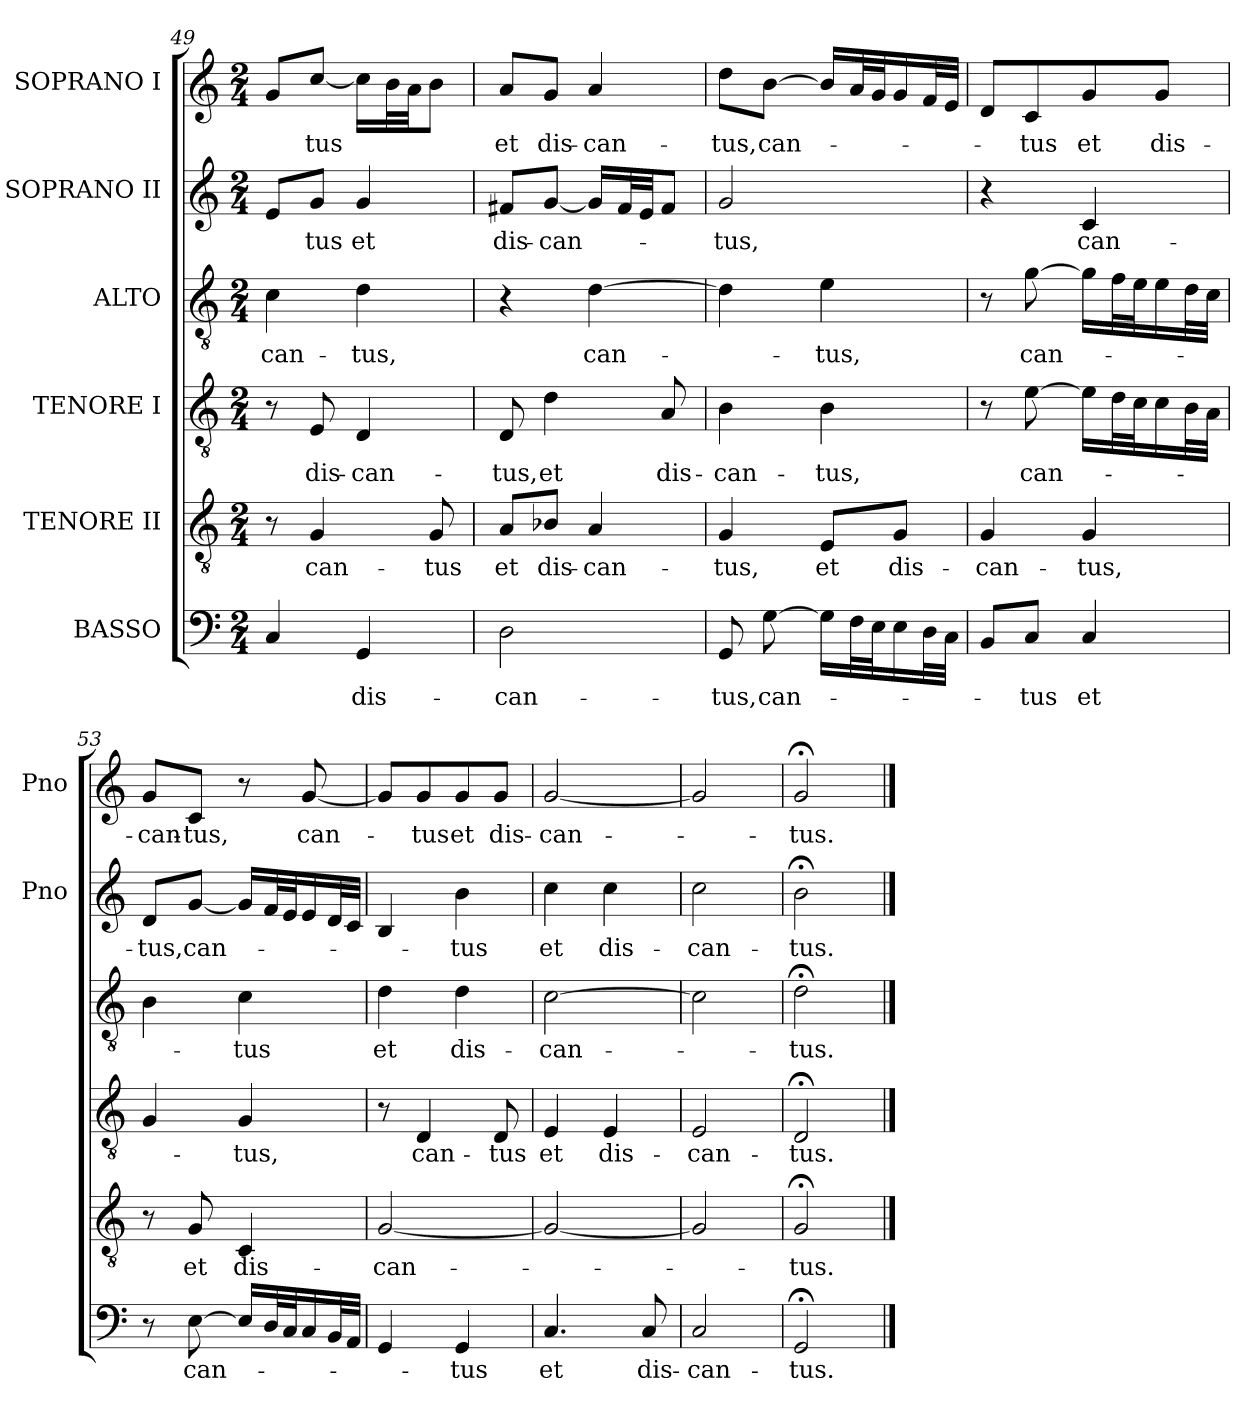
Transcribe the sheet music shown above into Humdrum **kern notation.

**kern	**text	**kern	**text	**kern	**text	**kern	**text	**kern	**text	**kern	**text
*part6	*part6	*part5	*part5	*part4	*part4	*part3	*part3	*part2	*part2	*part1	*part1
*staff6	*staff6	*staff5	*staff5	*staff4	*staff4	*staff3	*staff3	*staff2	*staff2	*staff1	*staff1
*I"BASSO	*	*I"TENORE II	*	*I"TENORE I	*	*I"ALTO	*	*I"SOPRANO II	*	*I"SOPRANO I	*
*	*	*	*	*	*	*	*	*I'Pno	*	*I'Pno	*
*clefF4	*	*clefGv2	*	*clefGv2	*	*clefGv2	*	*clefG2	*	*clefG2	*
*k[]	*	*k[]	*	*k[]	*	*k[]	*	*k[]	*	*k[]	*
*C:	*	*C:	*	*C:	*	*C:	*	*C:	*	*C:	*
*M2/4	*	*M2/4	*	*M2/4	*	*M2/4	*	*M2/4	*	*M2/4	*
=49	=49	=49	=49	=49	=49	=49	=49	=49	=49	=49	=49
4C/	.	8r	.	8r	.	4c\	-can-	8e/L	.	8g/L	.
.	.	4G/	can-	8E/	dis-	.	.	8g/J	-tus	[8cc/J	-tus
4GG/	dis-	.	.	4D/	-can-	4d\	-tus,	4g/	et	16cc\LL]	.
.	.	.	.	.	.	.	.	.	.	32b\L	.
.	.	.	.	.	.	.	.	.	.	32a\JJ	.
.	.	8G/	-tus	.	.	.	.	.	.	8b\J	.
=50	=50	=50	=50	=50	=50	=50	=50	=50	=50	=50	=50
2D\	-can-	8A/L	et	8D/	-tus,	4r	.	8f#X/L	dis-	8a/L	et
.	.	8B-X/J	dis-	4d\	et	.	.	[8g/J	-can-	8g/J	dis-
.	.	4A/	-can-	.	.	[4d\	can-	16g/LL]	.	4a/	-can-
.	.	.	.	.	.	.	.	32f#/L	.	.	.
.	.	.	.	.	.	.	.	32e/JJ	.	.	.
.	.	.	.	8A/	dis-	.	.	8f#/J	.	.	.
!!LO:PB:g=z
=51	=51	=51	=51	=51	=51	=51	=51	=51	=51	=51	=51
8GG/	-tus,	4G/	-tus,	4B\	-can-	4d\]	-­-	2g/	-tus,	8dd\L	-tus,
[8G\	can-	.	.	.	.	.	.	.	.	[8b\J	can-
16G\LL]	.	8E/L	et	4B\	-tus,	4e\	-tus,	.	.	16b/LL]	.
32F\L	.	.	.	.	.	.	.	.	.	32a/L	.
32E\J	.	.	.	.	.	.	.	.	.	32g/J	.
16E\	.	8G/J	dis-	.	.	.	.	.	.	16g/	.
32D\L	.	.	.	.	.	.	.	.	.	32f/L	.
32C\JJJ	.	.	.	.	.	.	.	.	.	32e/JJJ	.
=52	=52	=52	=52	=52	=52	=52	=52	=52	=52	=52	=52
8BB/L	.	4G/	-can-	8r	.	8r	.	4r	.	8d/L	.
8C/J	-tus	.	.	[8e\	can-	[8g\	can-	.	.	8c/	-tus
4C/	et	4G/	-tus,	16e\LL]	.	16g\LL]	.	4c/	can-	8g/	et
.	.	.	.	32d\L	.	32f\L	.	.	.	.	.
.	.	.	.	32c\J	.	32e\J	.	.	.	.	.
.	.	.	.	16c\	.	16e\	.	.	.	8g/J	dis-
.	.	.	.	32B\L	.	32d\L	.	.	.	.	.
.	.	.	.	32A\JJJ	.	32c\JJJ	.	.	.	.	.
=53	=53	=53	=53	=53	=53	=53	=53	=53	=53	=53	=53
8r	.	8r	.	4G/	.	4B\	.	8d/L	-tus,	8g/L	-can-
[8E\	can-	8G/	et	.	.	.	.	[8g/J	can-	8c/J	-tus,
16E/LL]	.	4C/	dis-	4G/	-tus,	4c\	-tus	16g/LL]	.	8r	.
32D/L	.	.	.	.	.	.	.	32f/L	.	.	.
32C/J	.	.	.	.	.	.	.	32e/J	.	.	.
16C/	.	.	.	.	.	.	.	16e/	.	[8g/	can-
32BB/L	.	.	.	.	.	.	.	32d/L	.	.	.
32AA/JJJ	.	.	.	.	.	.	.	32c/JJJ	.	.	.
=54	=54	=54	=54	=54	=54	=54	=54	=54	=54	=54	=54
4GG/	.	[2G/	-can-	8r	.	4d\	et	4B/	.	8g/L]	.
.	.	.	.	4D/	can-	.	.	.	.	8g/	-tus
4GG/	-tus	.	.	.	.	4d\	dis-	4b\	-tus	8g/	et
.	.	.	.	8D/	-tus	.	.	.	.	8g/J	dis-
=55	=55	=55	=55	=55	=55	=55	=55	=55	=55	=55	=55
4.C/	et	2G/_	.	4E/	et	[2c\	-can-	4cc\	et	[2g/	-can-
.	.	.	.	4E/	dis-	.	.	4cc\	dis-	.	.
8C/	dis-	.	.	.	.	.	.	.	.	.	.
=56	=56	=56	=56	=56	=56	=56	=56	=56	=56	=56	=56
2C/	-can-	2G/]	.	2E/	-can-	2c\]	.	2cc\	-can-	2g/]	.
=57	=57	=57	=57	=57	=57	=57	=57	=57	=57	=57	=57
2GG;</	-tus.	2G;</	-tus.	2D;</	-tus.	2d;<\	-tus.	2b;<\	-tus.	2g;</	-tus.
==	==	==	==	==	==	==	==	==	==	==	==
*-	*-	*-	*-	*-	*-	*-	*-	*-	*-	*-	*-
